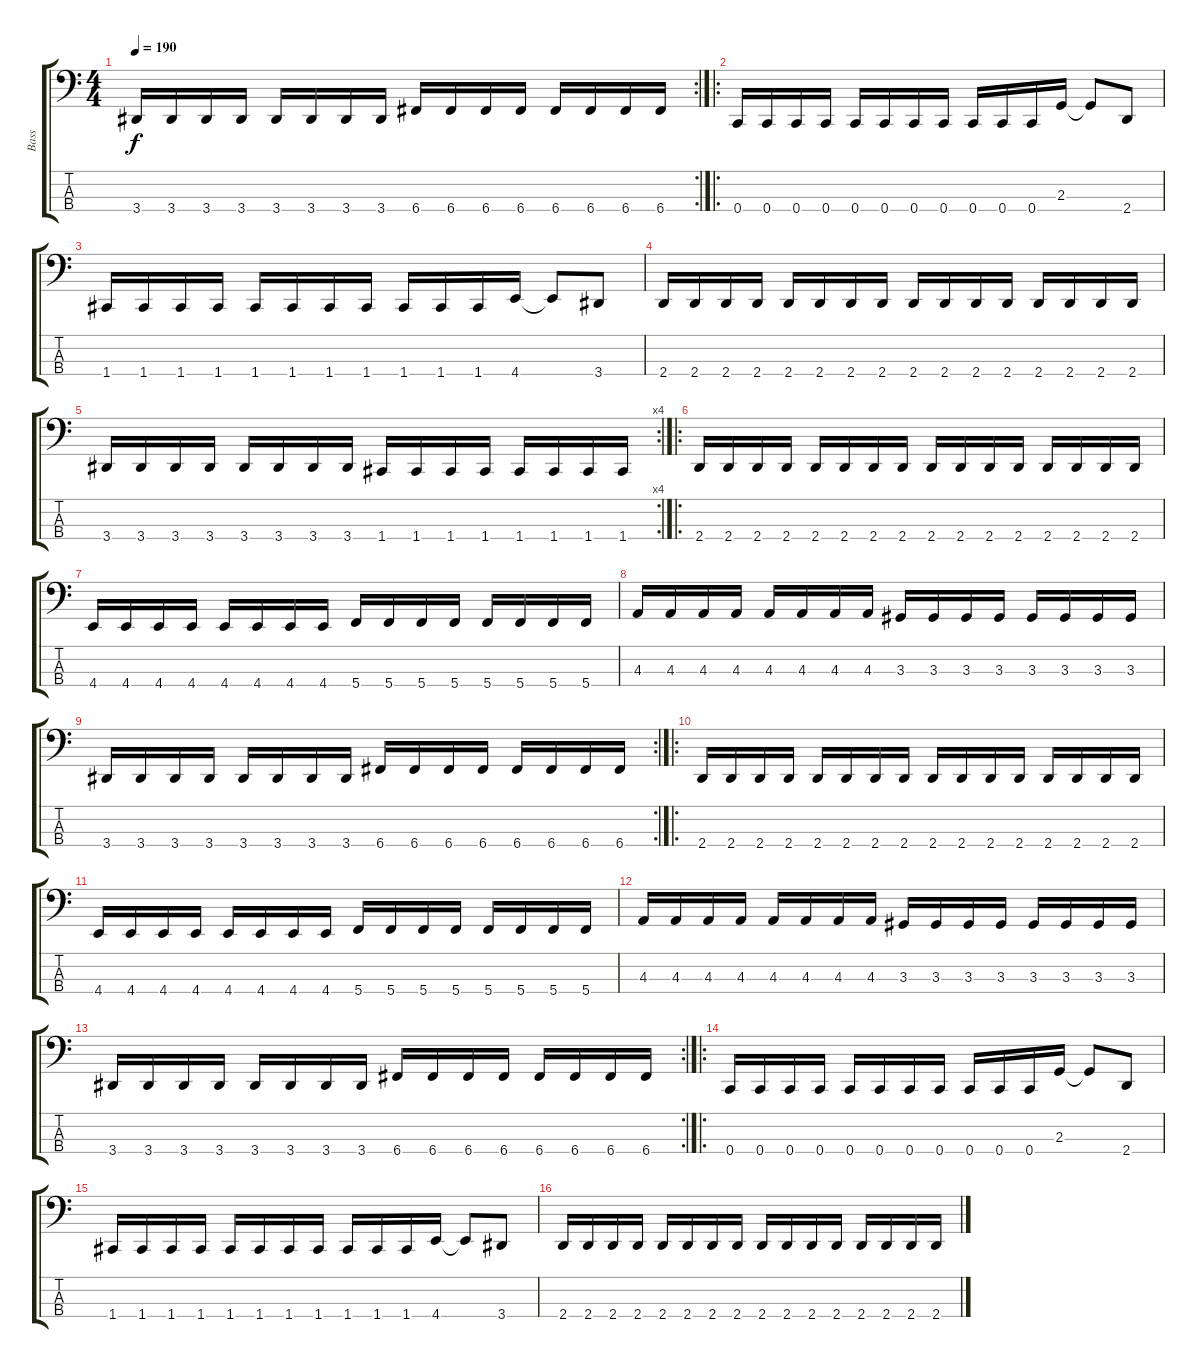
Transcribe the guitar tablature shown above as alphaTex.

\track ("Bass" "Bass") {instrument electricbasspick}
\staff {score tabs}
\tuning (Eb2 Bb1 F1 C1) {hide}
\rc 2
\ts (4 4)
\tempo 190
\clef f4
\ks c
3.4.16{dy f} 3.4.16 3.4.16 3.4.16 3.4.16 3.4.16 3.4.16 3.4.16 6.4.16 6.4.16 6.4.16 6.4.16 6.4.16 6.4.16 6.4.16 6.4.16 |
\ro
0.4.16 0.4.16 0.4.16 0.4.16 0.4.16 0.4.16 0.4.16 0.4.16 0.4.16 0.4.16 0.4.16 2.3.16 2.3{t}.8 2.4.8 |
1.4.16 1.4.16 1.4.16 1.4.16 1.4.16 1.4.16 1.4.16 1.4.16 1.4.16 1.4.16 1.4.16 4.4.16 4.4{t}.8 3.4.8 |
2.4.16 2.4.16 2.4.16 2.4.16 2.4.16 2.4.16 2.4.16 2.4.16 2.4.16 2.4.16 2.4.16 2.4.16 2.4.16 2.4.16 2.4.16 2.4.16 |
\rc 4
3.4.16 3.4.16 3.4.16 3.4.16 3.4.16 3.4.16 3.4.16 3.4.16 1.4.16 1.4.16 1.4.16 1.4.16 1.4.16 1.4.16 1.4.16 1.4.16 |
\ro
2.4.16 2.4.16 2.4.16 2.4.16 2.4.16 2.4.16 2.4.16 2.4.16 2.4.16 2.4.16 2.4.16 2.4.16 2.4.16 2.4.16 2.4.16 2.4.16 |
4.4.16 4.4.16 4.4.16 4.4.16 4.4.16 4.4.16 4.4.16 4.4.16 5.4.16 5.4.16 5.4.16 5.4.16 5.4.16 5.4.16 5.4.16 5.4.16 |
4.3.16 4.3.16 4.3.16 4.3.16 4.3.16 4.3.16 4.3.16 4.3.16 3.3.16 3.3.16 3.3.16 3.3.16 3.3.16 3.3.16 3.3.16 3.3.16 |
\rc 2
3.4.16 3.4.16 3.4.16 3.4.16 3.4.16 3.4.16 3.4.16 3.4.16 6.4.16 6.4.16 6.4.16 6.4.16 6.4.16 6.4.16 6.4.16 6.4.16 |
\ro
2.4.16 2.4.16 2.4.16 2.4.16 2.4.16 2.4.16 2.4.16 2.4.16 2.4.16 2.4.16 2.4.16 2.4.16 2.4.16 2.4.16 2.4.16 2.4.16 |
4.4.16 4.4.16 4.4.16 4.4.16 4.4.16 4.4.16 4.4.16 4.4.16 5.4.16 5.4.16 5.4.16 5.4.16 5.4.16 5.4.16 5.4.16 5.4.16 |
4.3.16 4.3.16 4.3.16 4.3.16 4.3.16 4.3.16 4.3.16 4.3.16 3.3.16 3.3.16 3.3.16 3.3.16 3.3.16 3.3.16 3.3.16 3.3.16 |
\rc 2
3.4.16 3.4.16 3.4.16 3.4.16 3.4.16 3.4.16 3.4.16 3.4.16 6.4.16 6.4.16 6.4.16 6.4.16 6.4.16 6.4.16 6.4.16 6.4.16 |
\ro
0.4.16 0.4.16 0.4.16 0.4.16 0.4.16 0.4.16 0.4.16 0.4.16 0.4.16 0.4.16 0.4.16 2.3.16 2.3{t}.8 2.4.8 |
1.4.16 1.4.16 1.4.16 1.4.16 1.4.16 1.4.16 1.4.16 1.4.16 1.4.16 1.4.16 1.4.16 4.4.16 4.4{t}.8 3.4.8 |
2.4.16 2.4.16 2.4.16 2.4.16 2.4.16 2.4.16 2.4.16 2.4.16 2.4.16 2.4.16 2.4.16 2.4.16 2.4.16 2.4.16 2.4.16 2.4.16
